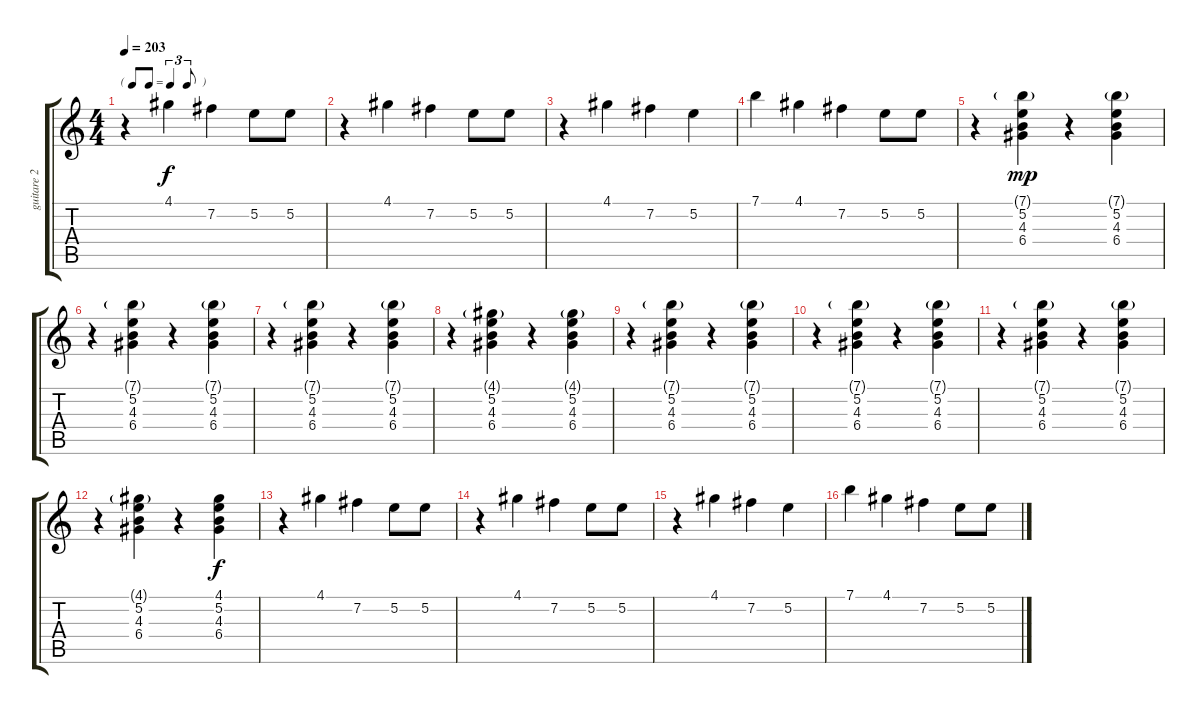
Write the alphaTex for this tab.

\track ("guitare 2" "guitare 2") {instrument distortionguitar}
\staff {score tabs}
\tuning (E4 B3 G3 D3 A2 E2) {hide}
\ts (4 4)
\tf triplet8th
\tempo 203
\clef g2
\ks c
r.4{dy f} 4.1.4 7.2.4 5.2.8 5.2.8 |
r.4 4.1.4 7.2.4 5.2.8 5.2.8 |
r.4 4.1.4 7.2.4 5.2.4 |
7.1.4 4.1.4 7.2.4 5.2.8 5.2.8 |
r.4 (7.1{g} 5.2 4.3 6.4).4{dy mp} r.4 (7.1{g} 5.2 4.3 6.4).4 |
r.4 (7.1{g} 5.2 4.3 6.4).4 r.4 (7.1{g} 5.2 4.3 6.4).4 |
r.4 (7.1{g} 5.2 4.3 6.4).4 r.4 (7.1{g} 5.2 4.3 6.4).4 |
r.4 (4.1{g} 5.2 4.3 6.4).4 r.4 (4.1{g} 5.2 4.3 6.4).4 |
r.4 (7.1{g} 5.2 4.3 6.4).4 r.4 (7.1{g} 5.2 4.3 6.4).4 |
r.4 (7.1{g} 5.2 4.3 6.4).4 r.4 (7.1{g} 5.2 4.3 6.4).4 |
r.4 (7.1{g} 5.2 4.3 6.4).4 r.4 (7.1{g} 5.2 4.3 6.4).4 |
r.4 (4.1{g} 5.2 4.3 6.4).4 r.4 (4.1 5.2 4.3 6.4).4{dy f} |
r.4 4.1.4 7.2.4 5.2.8 5.2.8 |
r.4 4.1.4 7.2.4 5.2.8 5.2.8 |
r.4 4.1.4 7.2.4 5.2.4 |
7.1.4 4.1.4 7.2.4 5.2.8 5.2.8
